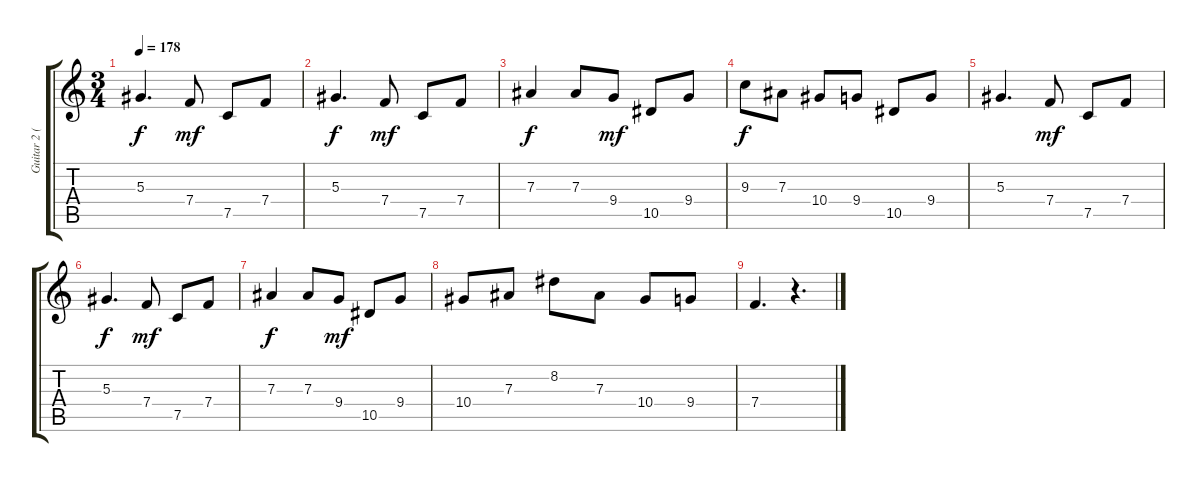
\track ("Guitar 2 (Lead)" "Guitar 2 (") {instrument distortionguitar}
\staff {score tabs}
\tuning (C4 G3 Eb3 Bb2 F2 C2) {hide}
\ts (3 4)
\tempo 178
\clef g2
\ks c
5.3.4{d dy f} 7.4.8{dy mf} 7.5.8 7.4.8 |
5.3.4{d dy f} 7.4.8{dy mf} 7.5.8 7.4.8 |
7.3.4{dy f} 7.3.8 9.4.8{dy mf} 10.5.8 9.4.8 |
9.3.8{dy f} 7.3.8 10.4.8 9.4.8 10.5.8 9.4.8 |
5.3.4{d} 7.4.8{dy mf} 7.5.8 7.4.8 |
5.3.4{d dy f} 7.4.8{dy mf} 7.5.8 7.4.8 |
7.3.4{dy f} 7.3.8 9.4.8{dy mf} 10.5.8 9.4.8 |
10.4.8 7.3.8 8.2.8 7.3.8 10.4.8 9.4.8 |
7.4.4{d} r.4{d}
